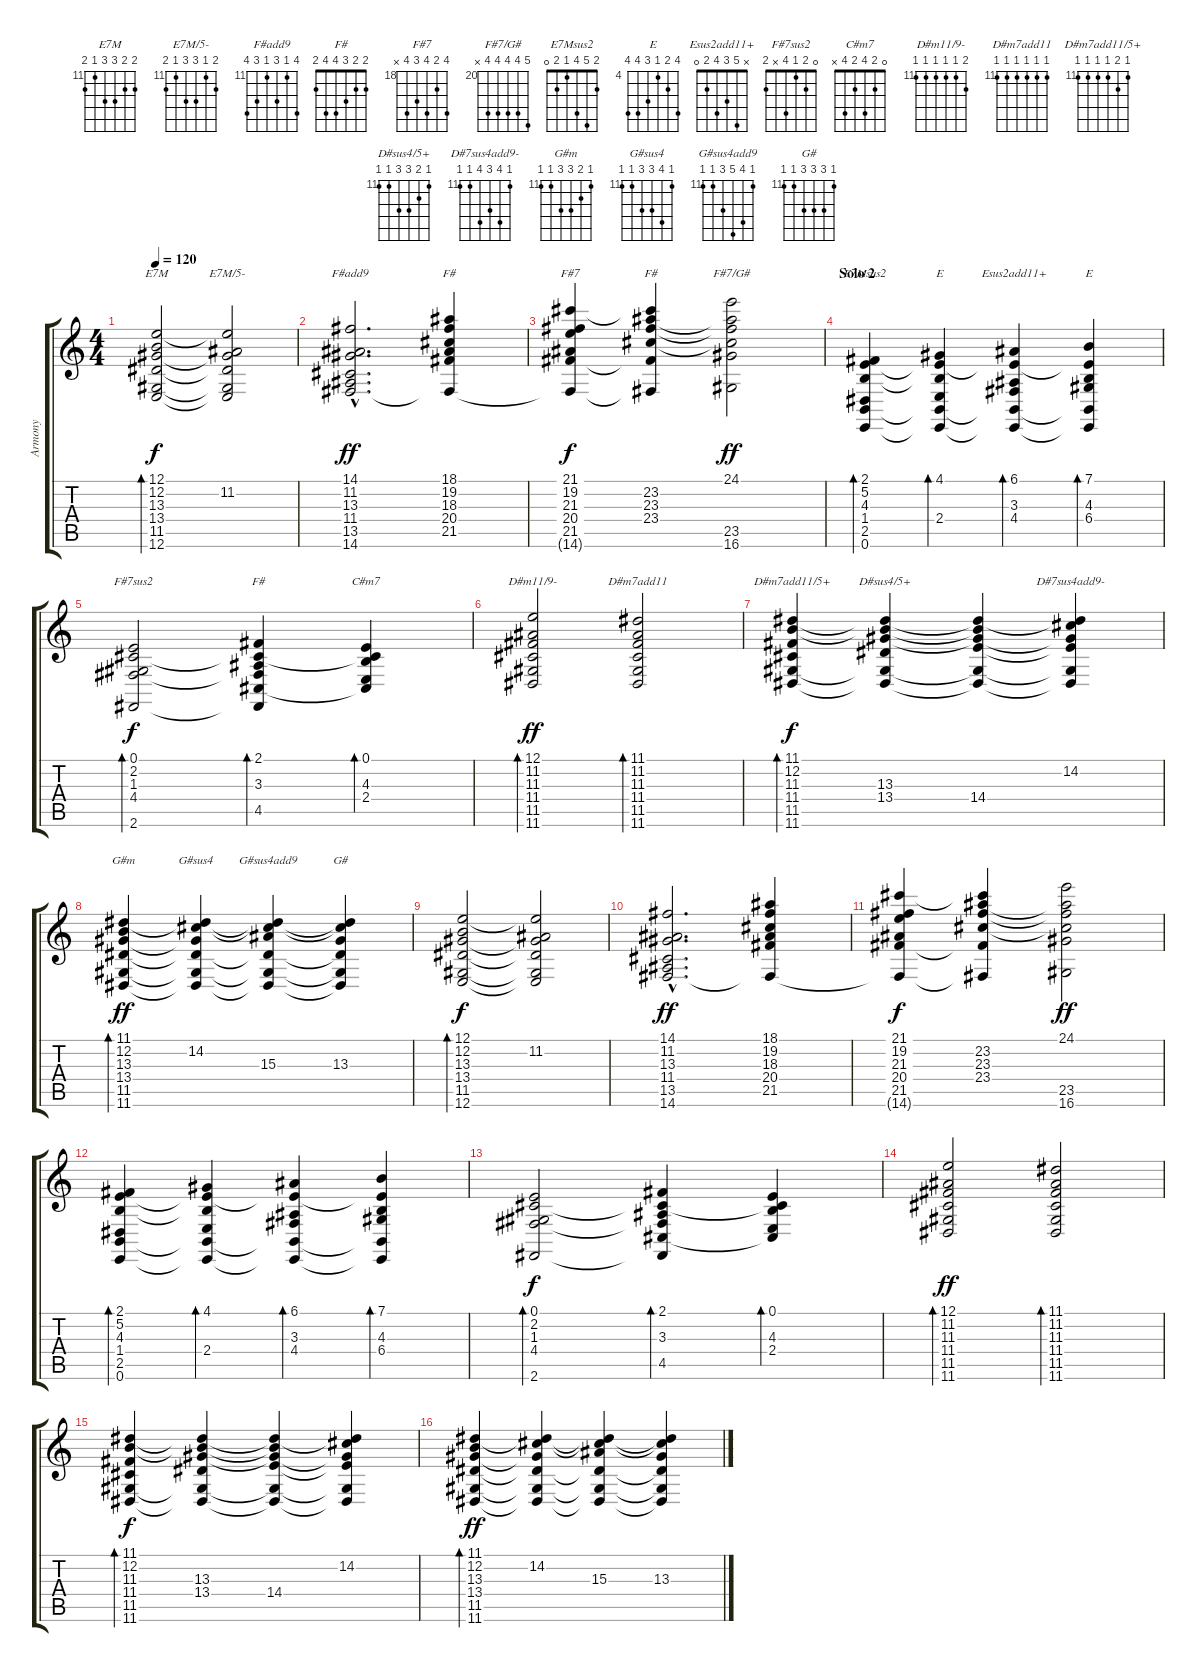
\track ("Armony" "Armony") {instrument stringensemble1}
\staff {score tabs}
\tuning (E4 B3 G3 D3 A2 E2) {hide}
\chord ("E7M" 12 12 13 13 11 12) {firstfret 11}
\chord ("E7M/5-" 12 11 13 13 11 12) {firstfret 11}
\chord ("F#add9" 14 11 13 11 13 14) {firstfret 11}
\chord ("F#" 18 19 18 20 21 x) {firstfret 18}
\chord ("F#7" 21 19 21 20 21 x) {firstfret 18}
\chord ("F#" 21 23 23 23 21 x) {firstfret 20}
\chord ("F#7/G#" 24 23 23 23 23 x) {firstfret 20}
\chord ("E7Msus2" 2 5 4 1 2 0)
\chord ("E" 4 5 4 2 2 0)
\chord ("Esus2add11+" x 5 3 4 2 0)
\chord ("E" 7 5 4 6 7 7) {firstfret 4}
\chord ("F#7sus2" 0 2 1 4 x 2)
\chord ("F#" 2 2 3 4 4 2)
\chord ("C#m7" 0 2 4 2 4 x)
\chord ("D#m11/9-" 12 11 11 11 11 11) {firstfret 11}
\chord ("D#m7add11" 11 11 11 11 11 11) {firstfret 11}
\chord ("D#m7add11/5+" 11 12 11 11 11 11) {firstfret 11}
\chord ("D#sus4/5+" 11 12 13 13 11 11) {firstfret 11}
\chord ("D#7sus4add9-" 11 14 13 14 11 11) {firstfret 11}
\chord ("G#m" 11 12 13 13 11 11) {firstfret 11}
\chord ("G#sus4" 11 14 13 13 11 11) {firstfret 11}
\chord ("G#sus4add9" 11 14 15 13 11 11) {firstfret 11}
\chord ("G#" 11 13 13 13 11 11) {firstfret 11}
\ts (4 4)
\tempo 120
\clef g2
\ks c
(12.1 12.2 13.3 13.4 11.5 12.6).2{bd 60 ch "E7M" dy f} (12.1{t} 11.2 13.3{t} 13.4{t} 11.5{t} 12.6{t}).2{ch "E7M/5-"} |
(14.1{hac} 11.2{hac} 13.3{hac} 11.4{hac} 13.5{hac} 14.6{hac}).2{d ch "F#add9" dy ff} (18.1 19.2 18.3 20.4 21.5 14.6{t}).4{ch "F#"} |
(21.1 19.2 21.3 20.4 21.5 14.6{t}).4{ch "F#7" dy f} (21.1{t} 23.2 23.3 23.4 21.5{t} 14.6{t}).4{ch "F#"} (24.1 23.2{t} 23.3{t} 23.4{t} 23.5 16.6).2{ch "F#7/G#" dy ff} |
\section ("" "Solo 2")
(2.1 5.2 4.3 1.4 2.5 0.6).4{bd 60 ch "E7Msus2"} (4.1 5.2{t} 4.3{t} 2.4 2.5{t} 0.6{t}).4{bd 60 ch "E"} (6.1 5.2{t} 3.3 4.4 2.5{t} 0.6{t}).4{bd 60 ch "Esus2add11+"} (7.1 5.2{t} 4.3 6.4 2.5{t} 0.6{t}).4{bd 60 ch "E"} |
(0.1 2.2 1.3 4.4 2.6).2{bd 60 ch "F#7sus2" dy f} (2.1 2.2{t} 3.3 4.4{t} 4.5 2.6{t}).4{bd 60 ch "F#"} (0.1 2.2{t} 4.3 2.4 4.5{t}).4{bd 60 ch "C#m7"} |
(12.1 11.2 11.3 11.4 11.5 11.6).2{bd 60 ch "D#m11/9-" dy ff} (11.1 11.2 11.3 11.4 11.5 11.6).2{bd 60 ch "D#m7add11"} |
(11.1 12.2 11.3 11.4 11.5 11.6).4{bd 60 ch "D#m7add11/5+" dy f} (11.1{t} 12.2{t} 13.3 13.4 11.5{t} 11.6{t}).4{ch "D#sus4/5+"} (11.1{t} 12.2{t} 13.3{t} 14.4 11.5{t} 11.6{t}).4 (11.1{t} 14.2 13.3{t} 14.4{t} 11.5{t} 11.6{t}).4{ch "D#7sus4add9-"} |
(11.1 12.2 13.3 13.4 11.5 11.6).4{bd 60 ch "G#m" dy ff} (11.1{t} 14.2 13.3{t} 13.4{t} 11.5{t} 11.6{t}).4{ch "G#sus4"} (11.1{t} 14.2{t} 15.3 13.4{t} 11.5{t} 11.6{t}).4{ch "G#sus4add9"} (11.1{t} 14.2{t} 13.3 13.4{t} 11.5{t} 11.6{t}).4{ch "G#"} |
(12.1 12.2 13.3 13.4 11.5 12.6).2{bd 60 dy f} (12.1{t} 11.2 13.3{t} 13.4{t} 11.5{t} 12.6{t}).2 |
(14.1{hac} 11.2{hac} 13.3{hac} 11.4{hac} 13.5{hac} 14.6{hac}).2{d dy ff} (18.1 19.2 18.3 20.4 21.5 14.6{t}).4 |
(21.1 19.2 21.3 20.4 21.5 14.6{t}).4{dy f} (21.1{t} 23.2 23.3 23.4 21.5{t} 14.6{t}).4 (24.1 23.2{t} 23.3{t} 23.4{t} 23.5 16.6).2{dy ff} |
(2.1 5.2 4.3 1.4 2.5 0.6).4{bd 60} (4.1 5.2{t} 4.3{t} 2.4 2.5{t} 0.6{t}).4{bd 60} (6.1 5.2{t} 3.3 4.4 2.5{t} 0.6{t}).4{bd 60} (7.1 5.2{t} 4.3 6.4 2.5{t} 0.6{t}).4{bd 60} |
(0.1 2.2 1.3 4.4 2.6).2{bd 60 dy f} (2.1 2.2{t} 3.3 4.4{t} 4.5 2.6{t}).4{bd 60} (0.1 2.2{t} 4.3 2.4 4.5{t}).4{bd 60} |
(12.1 11.2 11.3 11.4 11.5 11.6).2{bd 60 dy ff} (11.1 11.2 11.3 11.4 11.5 11.6).2{bd 60} |
(11.1 12.2 11.3 11.4 11.5 11.6).4{bd 60 dy f} (11.1{t} 12.2{t} 13.3 13.4 11.5{t} 11.6{t}).4 (11.1{t} 12.2{t} 13.3{t} 14.4 11.5{t} 11.6{t}).4 (11.1{t} 14.2 13.3{t} 14.4{t} 11.5{t} 11.6{t}).4 |
(11.1 12.2 13.3 13.4 11.5 11.6).4{bd 60 dy ff} (11.1{t} 14.2 13.3{t} 13.4{t} 11.5{t} 11.6{t}).4 (11.1{t} 14.2{t} 15.3 13.4{t} 11.5{t} 11.6{t}).4 (11.1{t} 14.2{t} 13.3 13.4{t} 11.5{t} 11.6{t}).4
